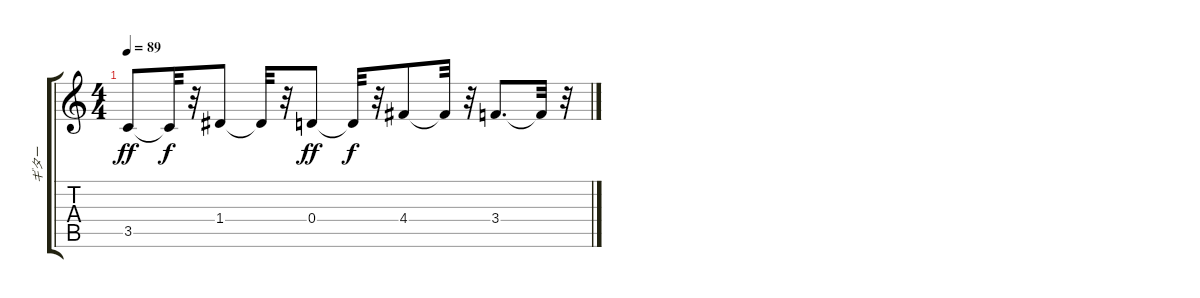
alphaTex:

\track ("ギター" "ギター") {instrument distortionguitar}
\staff {score tabs}
\tuning (E4 B3 G3 D3 A2 E2) {hide}
\ts (4 4)
\tempo 89
\clef g2
\ks c
3.5.8{dy ff} 3.5{t}.32{dy f} r.32 1.4.8 1.4{t}.32 r.32 0.4.8{dy ff} 0.4{t}.32{dy f} r.32 4.4.8 4.4{t}.32 r.32 3.4.8{d} 3.4{t}.32 r.32
